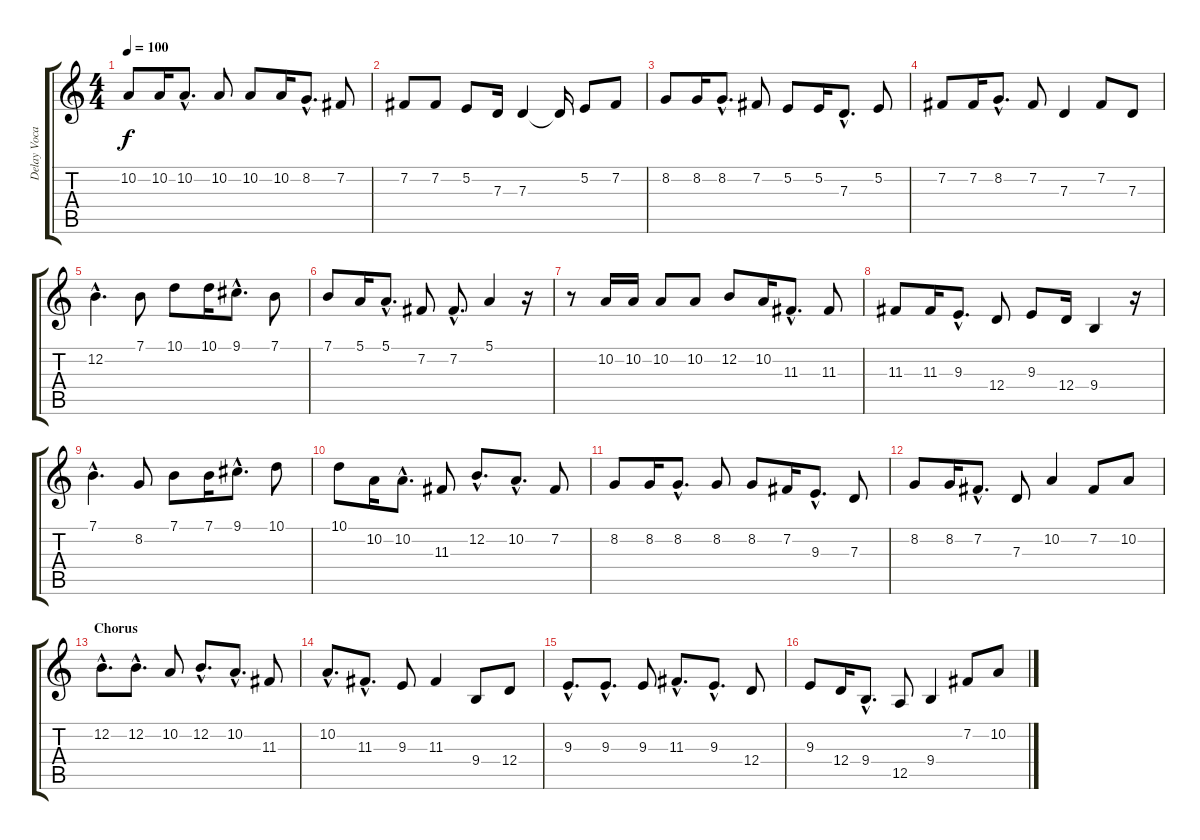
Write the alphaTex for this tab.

\track ("Delay Vocals" "Delay Voca") {instrument pad8sweep}
\staff {score tabs}
\tuning (E4 B3 G3 D3 A2 E2) {hide}
\ts (4 4)
\section ("" "")
\tempo 100
\clef g2
\ks c
10.2.8{dy f} 10.2.16 10.2{hac}.8{d} 10.2.8 10.2.8 10.2.16 8.2{hac}.8{d} 7.2.8 |
7.2.8 7.2.8 5.2.8 7.3.16 7.3.4 7.3{t}.16 5.2.8 7.2.8 |
8.2.8 8.2.16 8.2{hac}.8{d} 7.2.8 5.2.8 5.2.16 7.3{hac}.8{d} 5.2.8 |
7.2.8 7.2.16 8.2{hac}.8{d} 7.2.8 7.3.4 7.2.8 7.3.8 |
\section ("" "")
12.2{hac}.4{d} 7.1.8 10.1.8 10.1.16 9.1{hac}.8{d} 7.1.8 |
7.1.8 5.1.16 5.1{hac}.8{d} 7.2.8 7.2{hac}.8{d} 5.1.4 r.16 |
r.8 10.2.16 10.2.16 10.2.8 10.2.8 12.2.8 10.2.16 11.3{hac}.8{d} 11.3.8 |
11.3.8 11.3.16 9.3{hac}.8{d} 12.4.8 9.3.8 12.4.16 9.4.4 r.16 |
7.1{hac}.4{d} 8.2.8 7.1.8 7.1.16 9.1{hac}.8{d} 10.1.8 |
10.1.8 10.2.16 10.2{hac}.8{d} 11.3.8 12.2{hac}.8{d} 10.2{hac}.8{d} 7.2.8 |
8.2.8 8.2.16 8.2{hac}.8{d} 8.2.8 8.2.8 7.2.16 9.3{hac}.8{d} 7.3.8 |
8.2.8 8.2.16 7.2{hac}.8{d} 7.3.8 10.2.4 7.2.8 10.2.8 |
\section ("" "Chorus")
12.2{hac}.8{d} 12.2{hac}.8{d} 10.2.8 12.2{hac}.8{d} 10.2{hac}.8{d} 11.3.8 |
10.2{hac}.8{d} 11.3{hac}.8{d} 9.3.8 11.3.4 9.4.8 12.4.8 |
9.3{hac}.8{d} 9.3{hac}.8{d} 9.3.8 11.3{hac}.8{d} 9.3{hac}.8{d} 12.4.8 |
9.3.8 12.4.16 9.4{hac}.8{d} 12.5.8 9.4.4 7.2.8 10.2.8
